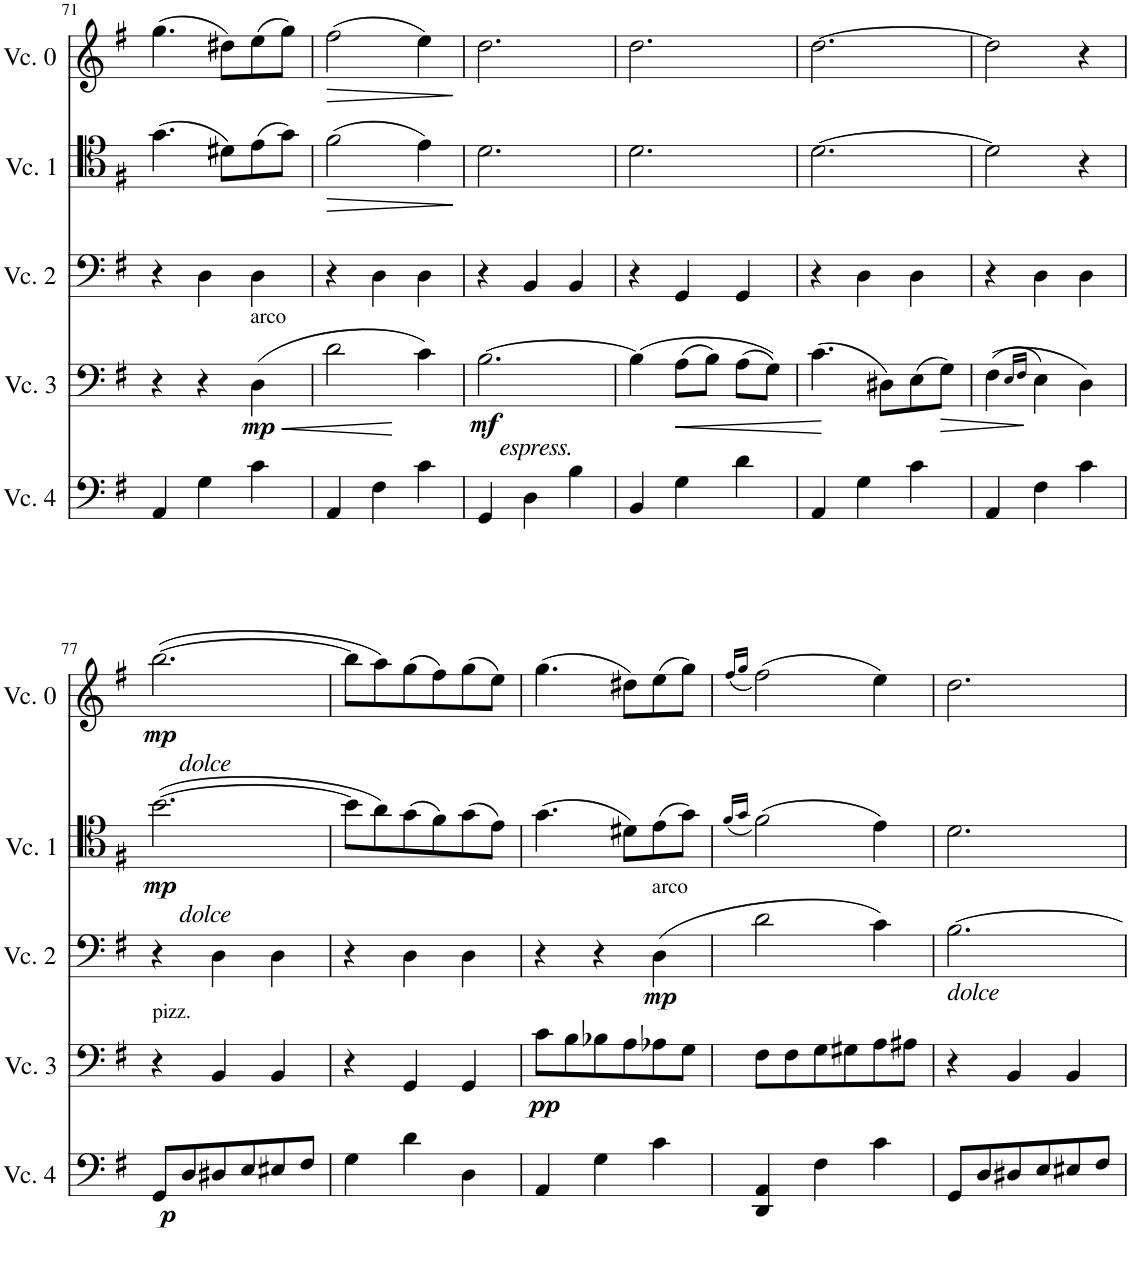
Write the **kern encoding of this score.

**kern	**dynam	**kern	**dynam	**kern	**dynam	**kern	**dynam	**kern	**dynam
*part5	*part5	*part4	*part4	*part3	*part3	*part2	*part2	*part1	*part1
*staff5	*staff5	*staff4	*staff4	*staff3	*staff3	*staff2	*staff2	*staff1	*staff1
*I"Cello 4	*	*I"Cello 3	*	*I"Cello 2	*	*I"Cello 1	*	*I"Extra cello	*
!!LO:PB:g=z
*clefF4	*	*clefF4	*	*clefF4	*	*clefC4	*	*clefG2	*
*k[f#]	*	*k[f#]	*	*k[f#]	*	*k[f#]	*	*k[f#]	*
*M3/4	*	*M3/4	*	*M3/4	*	*M3/4	*	*M3/4	*
=71	=71	=71	=71	=71	=71	=71	=71	=71	=71
4AA/	.	4r	.	4r	.	(4.g\	.	(4.gg\	.
4G\	.	4r	.	4D\	.	.	.	.	.
.	.	.	.	.	.	8d#X\L)	.	8dd#X\L)	.
!	!	!LO:TX:a:t=arco	!	!	!	!	!	!	!
!	!	!	!LO:HP:b	!	!	!	!	!	!
!	!	!	!LO:DY:n=1:b	!	!	!	!	!	!
4c\	.	(4D\	< mp	4D\	.	(8e\	.	(8ee\	.
.	.	.	.	.	.	8g\J)	.	8gg\J)	.
=72	=72	=72	=72	=72	=72	=72	=72	=72	=72
!	!	!	!	!	!	!	!LO:HP:b	!	!LO:HP:b
4AA/	.	2d\	.	4r	.	(2f#\	>	(2ff#\	>
4F#\	.	.	.	4D\	.	.	.	.	.
4c\	.	4c\)	[	4D\	.	4e\)	.	4ee\)	.
.	.	.	.	.	.	.	]	.	]
=73	=73	=73	=73	=73	=73	=73	=73	=73	=73
!	!	!LO:TX:b:i:t=espress.	!	!	!	!	!	!	!
!	!	!	!LO:DY:b	!	!	!	!	!	!
4GG/	.	[2.B\	mf	4r	.	2.d\	.	2.dd\	.
4D\	.	.	.	4BB/	.	.	.	.	.
4B\	.	.	.	4BB/	.	.	.	.	.
=74	=74	=74	=74	=74	=74	=74	=74	=74	=74
4BB/	.	(4B\]	.	4r	.	2.d\	.	2.dd\	.
!	!	!	!LO:HP:b	!	!	!	!	!	!
4G\	.	(8A\L	<	4GG/	.	.	.	.	.
.	.	8B\J)	.	.	.	.	.	.	.
4d\	.	(8A\L	.	4GG/	.	.	.	.	.
.	.	8G\J))	.	.	.	.	.	.	.
.	.	.	[	.	.	.	.	.	.
=75	=75	=75	=75	=75	=75	=75	=75	=75	=75
4AA/	.	(4.c\	.	4r	.	[2.d\	.	[2.dd\	.
4G\	.	.	.	4D\	.	.	.	.	.
.	.	8D#X\L)	.	.	.	.	.	.	.
4c\	.	(8E\	.	4D\	.	.	.	.	.
!	!	!	!LO:HP:b	!	!	!	!	!	!
.	.	8G\J)	>	.	.	.	.	.	.
=76	=76	=76	=76	=76	=76	=76	=76	=76	=76
4AA/	.	((4F#\	.	4r	.	2d\]	.	2dd\]	.
.	.	16qE/LL	.	.	.	.	.	.	.
.	.	16qF#/JJ	.	.	.	.	.	.	.
4F#\	.	4E\)	]	4D\	.	.	.	.	.
4c\	.	4D\)	.	4D\	.	4r	.	4r	.
!!LO:LB:g=z
=77	=77	=77	=77	=77	=77	=77	=77	=77	=77
!	!	!	!	!	!	!	!	!LO:TX:b:i:t=dolce	!
!	!	!	!	!	!	!LO:TX:b:i:t=dolce	!	!	!
!	!	!LO:TX:a:t=pizz.	!	!	!	!	!	!	!
!	!LO:DY:b	!	!	!	!	!	!LO:DY:b	!	!LO:DY:b
8GG/L	p	4r	.	4r	.	([2.b\	mp	([2.bb\	mp
8D/	.	.	.	.	.	.	.	.	.
8D#X/	.	4BB/	.	4D\	.	.	.	.	.
8E/	.	.	.	.	.	.	.	.	.
8E#X/	.	4BB/	.	4D\	.	.	.	.	.
8F#/J	.	.	.	.	.	.	.	.	.
=78	=78	=78	=78	=78	=78	=78	=78	=78	=78
4G\	.	4r	.	4r	.	8b\L]	.	8bb\L]	.
.	.	.	.	.	.	8a\)	.	8aa\)	.
4d\	.	4GG/	.	4D\	.	(8g\	.	(8gg\	.
.	.	.	.	.	.	8f#\)	.	8ff#\)	.
4D\	.	4GG/	.	4D\	.	(8g\	.	(8gg\	.
.	.	.	.	.	.	8e\J)	.	8ee\J)	.
=79	=79	=79	=79	=79	=79	=79	=79	=79	=79
!	!	!	!LO:DY:b	!	!	!	!	!	!
4AA/	.	8c\L	pp	4r	.	(4.g\	.	(4.gg\	.
.	.	8B\	.	.	.	.	.	.	.
4G\	.	8B-X\	.	4r	.	.	.	.	.
.	.	8A\	.	.	.	8d#X\L)	.	8dd#X\L)	.
!	!	!	!	!LO:TX:a:t=arco	!	!	!	!	!
!	!	!	!	!	!LO:DY:b	!	!	!	!
4c\	.	8A-X\	.	(4D\	mp	(8e\	.	(8ee\	.
.	.	8G\J	.	.	.	8g\J)	.	8gg\J)	.
=80	=80	=80	=80	=80	=80	=80	=80	=80	=80
.	.	.	.	.	.	(16qf#/LL	.	(16qff#/LL	.
.	.	.	.	.	.	16qg/JJ	.	16qgg/JJ	.
4DD/ 4AA/	.	8F#\L	.	2d\	.	(2f#\)	.	(2ff#\)	.
.	.	8F#\	.	.	.	.	.	.	.
4F#\	.	8G\	.	.	.	.	.	.	.
.	.	8G#X\	.	.	.	.	.	.	.
4c\	.	8A\	.	4c\)	.	4e\)	.	4ee\)	.
.	.	8A#X\J	.	.	.	.	.	.	.
=81	=81	=81	=81	=81	=81	=81	=81	=81	=81
!	!	!	!	!LO:TX:b:i:t=dolce	!	!	!	!	!
8GG/L	.	4r	.	[2.B\	.	2.d\	.	2.dd\	.
8D/	.	.	.	.	.	.	.	.	.
8D#X/	.	4BB/	.	.	.	.	.	.	.
8E/	.	.	.	.	.	.	.	.	.
8E#X/	.	4BB/	.	.	.	.	.	.	.
8F#/J	.	.	.	.	.	.	.	.	.
=	=	=	=	=	=	=	=	=	=
*-	*-	*-	*-	*-	*-	*-	*-	*-	*-
